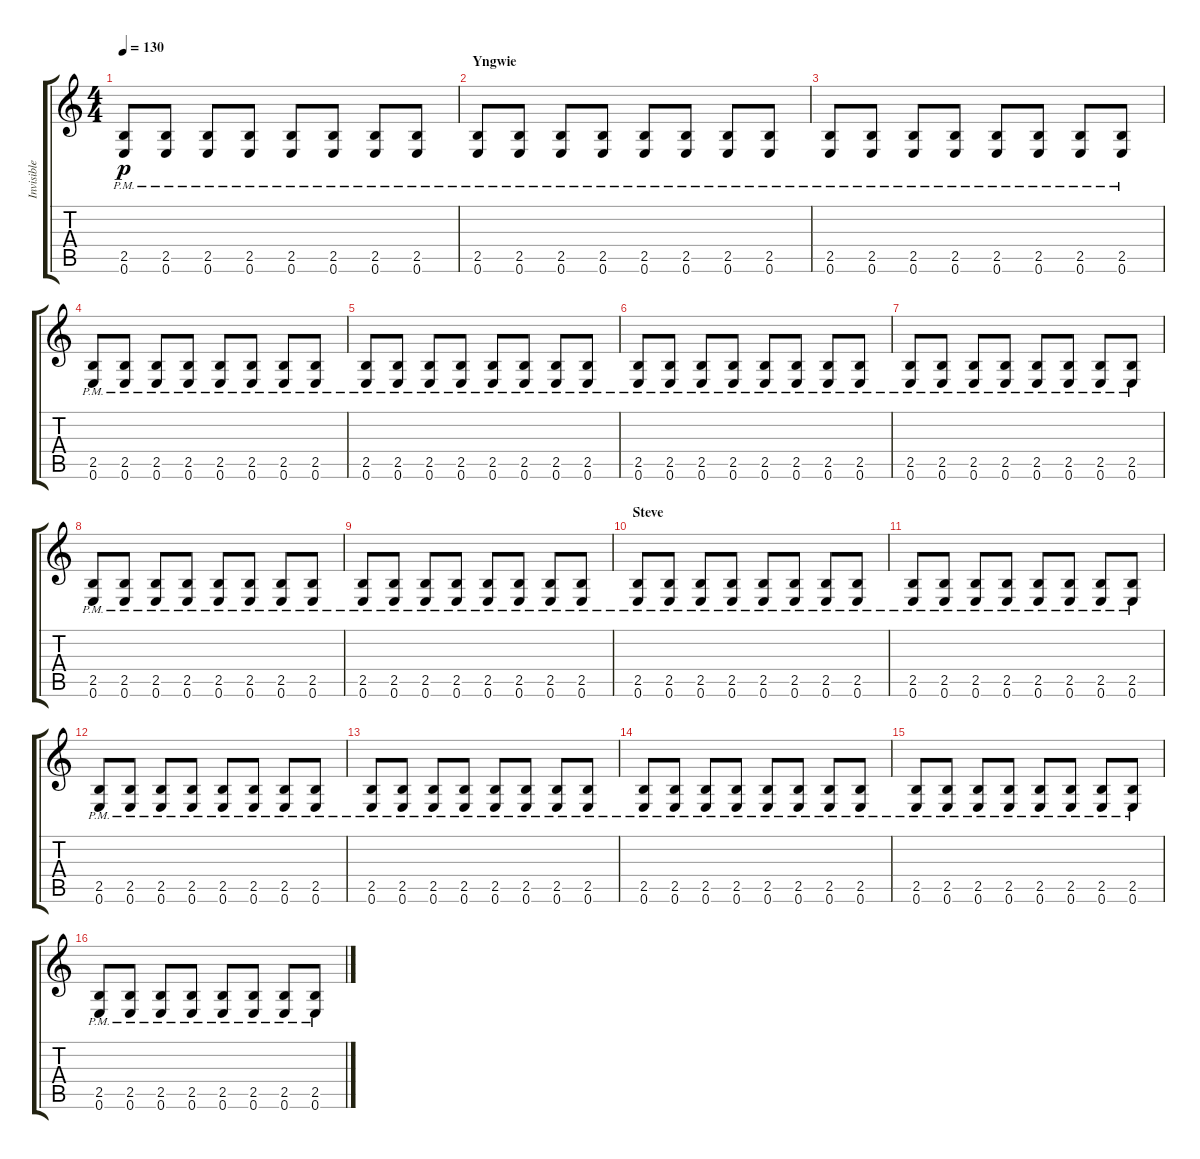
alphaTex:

\track ("Invisible Guitarist !" "Invisible ") {instrument distortionguitar}
\staff {score tabs}
\tuning (E4 B3 G3 D3 A2 E2) {hide}
\ts (4 4)
\tempo 130
\clef g2
\ks c
(2.5 0.6{pm}).8{dy p} (2.5{pm} 0.6{pm}).8 (2.5{pm} 0.6).8 (2.5{pm} 0.6{pm}).8 (2.5 0.6{pm}).8 (2.5{pm} 0.6{pm}).8 (2.5{pm} 0.6{pm}).8 (2.5{pm} 0.6{pm}).8 |
\section ("" "Yngwie")
(2.5 0.6{pm}).8 (2.5{pm} 0.6{pm}).8 (2.5{pm} 0.6).8 (2.5{pm} 0.6{pm}).8 (2.5 0.6{pm}).8 (2.5{pm} 0.6{pm}).8 (2.5{pm} 0.6{pm}).8 (2.5{pm} 0.6{pm}).8 |
(2.5 0.6{pm}).8 (2.5{pm} 0.6{pm}).8 (2.5{pm} 0.6).8 (2.5{pm} 0.6{pm}).8 (2.5 0.6{pm}).8 (2.5{pm} 0.6{pm}).8 (2.5{pm} 0.6{pm}).8 (2.5{pm} 0.6{pm}).8 |
(2.5 0.6{pm}).8 (2.5{pm} 0.6{pm}).8 (2.5{pm} 0.6).8 (2.5{pm} 0.6{pm}).8 (2.5 0.6{pm}).8 (2.5{pm} 0.6{pm}).8 (2.5{pm} 0.6{pm}).8 (2.5{pm} 0.6{pm}).8 |
(2.5 0.6{pm}).8 (2.5{pm} 0.6{pm}).8 (2.5{pm} 0.6).8 (2.5{pm} 0.6{pm}).8 (2.5 0.6{pm}).8 (2.5{pm} 0.6{pm}).8 (2.5{pm} 0.6{pm}).8 (2.5{pm} 0.6{pm}).8 |
(2.5 0.6{pm}).8 (2.5{pm} 0.6{pm}).8 (2.5{pm} 0.6).8 (2.5{pm} 0.6{pm}).8 (2.5 0.6{pm}).8 (2.5{pm} 0.6{pm}).8 (2.5{pm} 0.6{pm}).8 (2.5{pm} 0.6{pm}).8 |
(2.5 0.6{pm}).8 (2.5{pm} 0.6{pm}).8 (2.5{pm} 0.6).8 (2.5{pm} 0.6{pm}).8 (2.5 0.6{pm}).8 (2.5{pm} 0.6{pm}).8 (2.5{pm} 0.6{pm}).8 (2.5{pm} 0.6{pm}).8 |
(2.5 0.6{pm}).8 (2.5{pm} 0.6{pm}).8 (2.5{pm} 0.6).8 (2.5{pm} 0.6{pm}).8 (2.5 0.6{pm}).8 (2.5{pm} 0.6{pm}).8 (2.5{pm} 0.6{pm}).8 (2.5{pm} 0.6{pm}).8 |
(2.5 0.6{pm}).8 (2.5{pm} 0.6{pm}).8 (2.5{pm} 0.6).8 (2.5{pm} 0.6{pm}).8 (2.5 0.6{pm}).8 (2.5{pm} 0.6{pm}).8 (2.5{pm} 0.6{pm}).8 (2.5{pm} 0.6{pm}).8 |
\section ("" "Steve")
(2.5 0.6{pm}).8 (2.5{pm} 0.6{pm}).8 (2.5{pm} 0.6).8 (2.5{pm} 0.6{pm}).8 (2.5 0.6{pm}).8 (2.5{pm} 0.6{pm}).8 (2.5{pm} 0.6{pm}).8 (2.5{pm} 0.6{pm}).8 |
(2.5 0.6{pm}).8 (2.5{pm} 0.6{pm}).8 (2.5{pm} 0.6).8 (2.5{pm} 0.6{pm}).8 (2.5 0.6{pm}).8 (2.5{pm} 0.6{pm}).8 (2.5{pm} 0.6{pm}).8 (2.5{pm} 0.6{pm}).8 |
(2.5 0.6{pm}).8 (2.5{pm} 0.6{pm}).8 (2.5{pm} 0.6).8 (2.5{pm} 0.6{pm}).8 (2.5 0.6{pm}).8 (2.5{pm} 0.6{pm}).8 (2.5{pm} 0.6{pm}).8 (2.5{pm} 0.6{pm}).8 |
(2.5 0.6{pm}).8 (2.5{pm} 0.6{pm}).8 (2.5{pm} 0.6).8 (2.5{pm} 0.6{pm}).8 (2.5 0.6{pm}).8 (2.5{pm} 0.6{pm}).8 (2.5{pm} 0.6{pm}).8 (2.5{pm} 0.6{pm}).8 |
(2.5 0.6{pm}).8 (2.5{pm} 0.6{pm}).8 (2.5{pm} 0.6).8 (2.5{pm} 0.6{pm}).8 (2.5 0.6{pm}).8 (2.5{pm} 0.6{pm}).8 (2.5{pm} 0.6{pm}).8 (2.5{pm} 0.6{pm}).8 |
(2.5 0.6{pm}).8 (2.5{pm} 0.6{pm}).8 (2.5{pm} 0.6).8 (2.5{pm} 0.6{pm}).8 (2.5 0.6{pm}).8 (2.5{pm} 0.6{pm}).8 (2.5{pm} 0.6{pm}).8 (2.5{pm} 0.6{pm}).8 |
(2.5 0.6{pm}).8 (2.5{pm} 0.6{pm}).8 (2.5{pm} 0.6).8 (2.5{pm} 0.6{pm}).8 (2.5 0.6{pm}).8 (2.5{pm} 0.6{pm}).8 (2.5{pm} 0.6{pm}).8 (2.5{pm} 0.6{pm}).8
